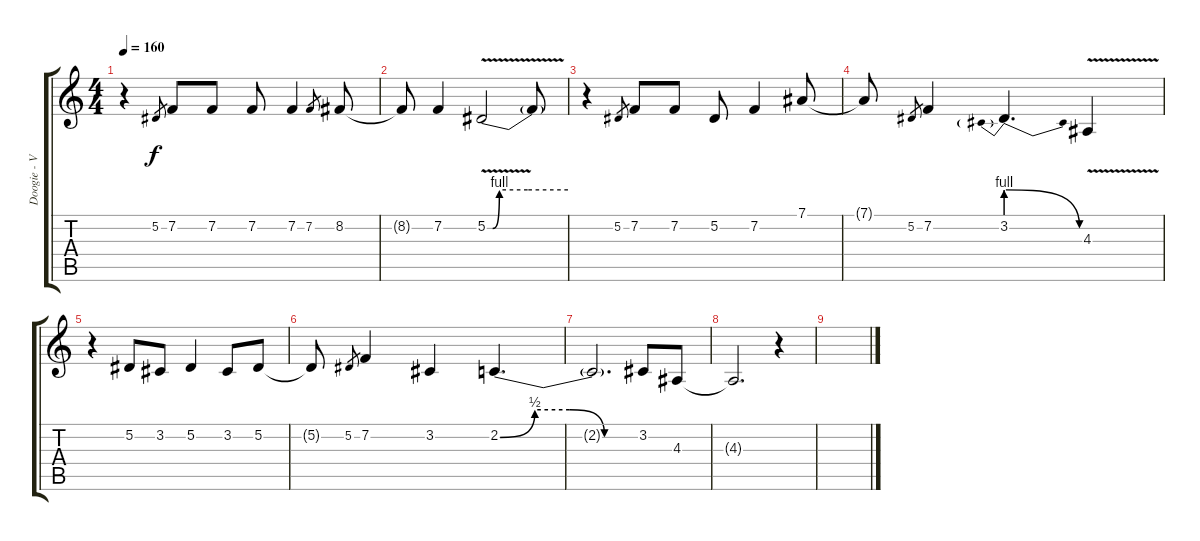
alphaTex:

\track ("Doogie - Vocals" "Doogie - V") {instrument lead2sawtooth}
\staff {score tabs}
\tuning (Eb4 Bb3 Gb3 Db3 Ab2 Eb2) {hide}
\ts (4 4)
\tempo 160
\clef g2
\ks c
r.4{dy f} 5.2.8{gr} 7.2.8 7.2.8 7.2.8 7.2.4 7.2.8{gr} 8.2.8 |
8.2{t}.8 7.2.4 5.2{be (custom 0 0 4 0 9 4 30 4 60 4) v}.2 5.2{t}.8 |
r.4 5.2.8{gr} 7.2.8 7.2.8 5.2.8 7.2.4 7.1.8 |
7.1{t}.8 5.2.8{gr} 7.2.4 3.2{be (prebendrelease 0 4 60 0)}.4{d} 4.3{v}.4 |
r.4 5.2.8 3.2.8 5.2.4 3.2.8 5.2.8 |
5.2{t}.8 5.2.8{gr} 7.2.4 3.2.4 2.2{be (custom 0 0 15 2 30 2 45 0 60 0)}.4{d} |
2.2{t}.2{d} 3.2.8 4.3.8 |
4.3{t}.2{d} r.4 |
\section ("" "")
